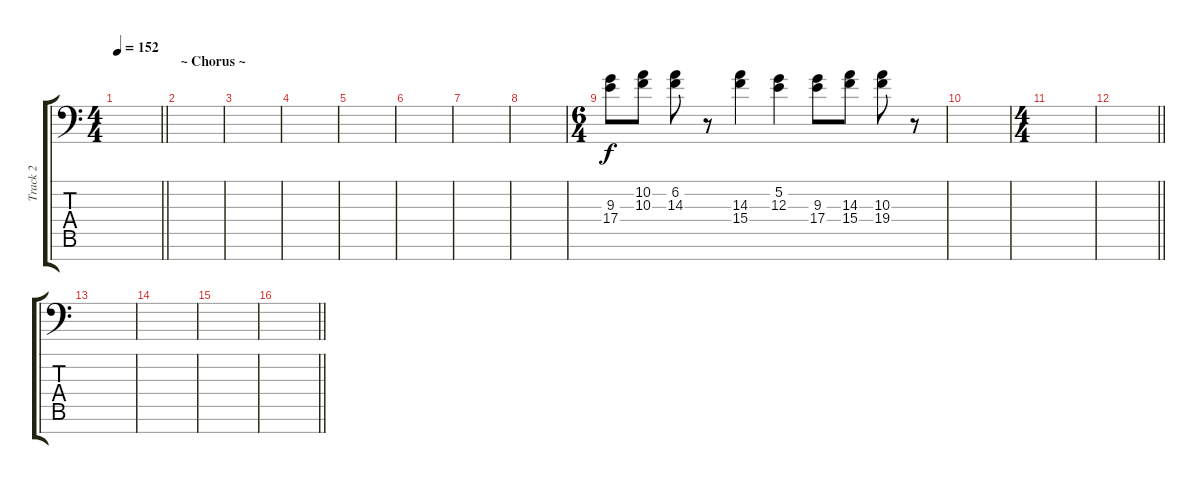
\track ("Track 2" "Track 2") {instrument stringensemble1}
\staff {score tabs}
\tuning (E4 B3 G3 D3 A2 E2 A1) {hide}
\ts (4 4)
\tempo 152
\clef f4
\barLineRight lightlight
\ks c
|
\section ("" "~ Chorus ~")
|
|
|
|
|
|
|
\ts (6 4)
(9.3 17.4).8 (10.2 10.3).8 (6.2 14.3).8 r.8 (14.3 15.4).4 (5.2 12.3).4 (9.3 17.4).8 (14.3 15.4).8 (10.3 19.4).8 r.8 |
|
\ts (4 4)
|
\barLineRight lightlight
|
|
|
|
\barLineRight lightlight
